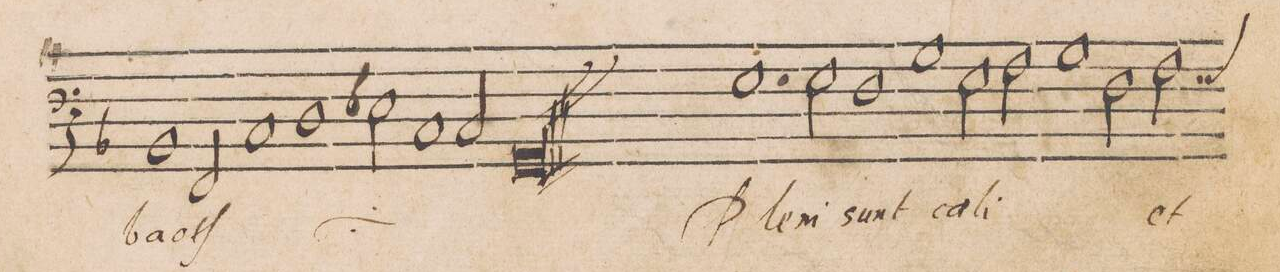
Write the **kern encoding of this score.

**kern	**text
*I"BASSVS	*
*clefF4	*
*k[b-]	*
*met(C|)	*
*M2/1	*
1BB-/	-ba-
=24-	=24-
2FF/	-oth
1C	.
=25-	=25-
*	*ij
1D	ſab-
2E-X\	.
1C/	.
=26-	=26-
2C/	-ba-
1GGl/	-oth
*	*Xij
=27||-	=27||-
1.G	Ple-
2G\	-ni
=28-	=28-
1F	sunt
1B-	.
=29-	=29-
2G\	cae-
2A\	-li
1B-	.
=30-	=30-
2F\	.
2A\	et
*custos:G	*
*-	*-
